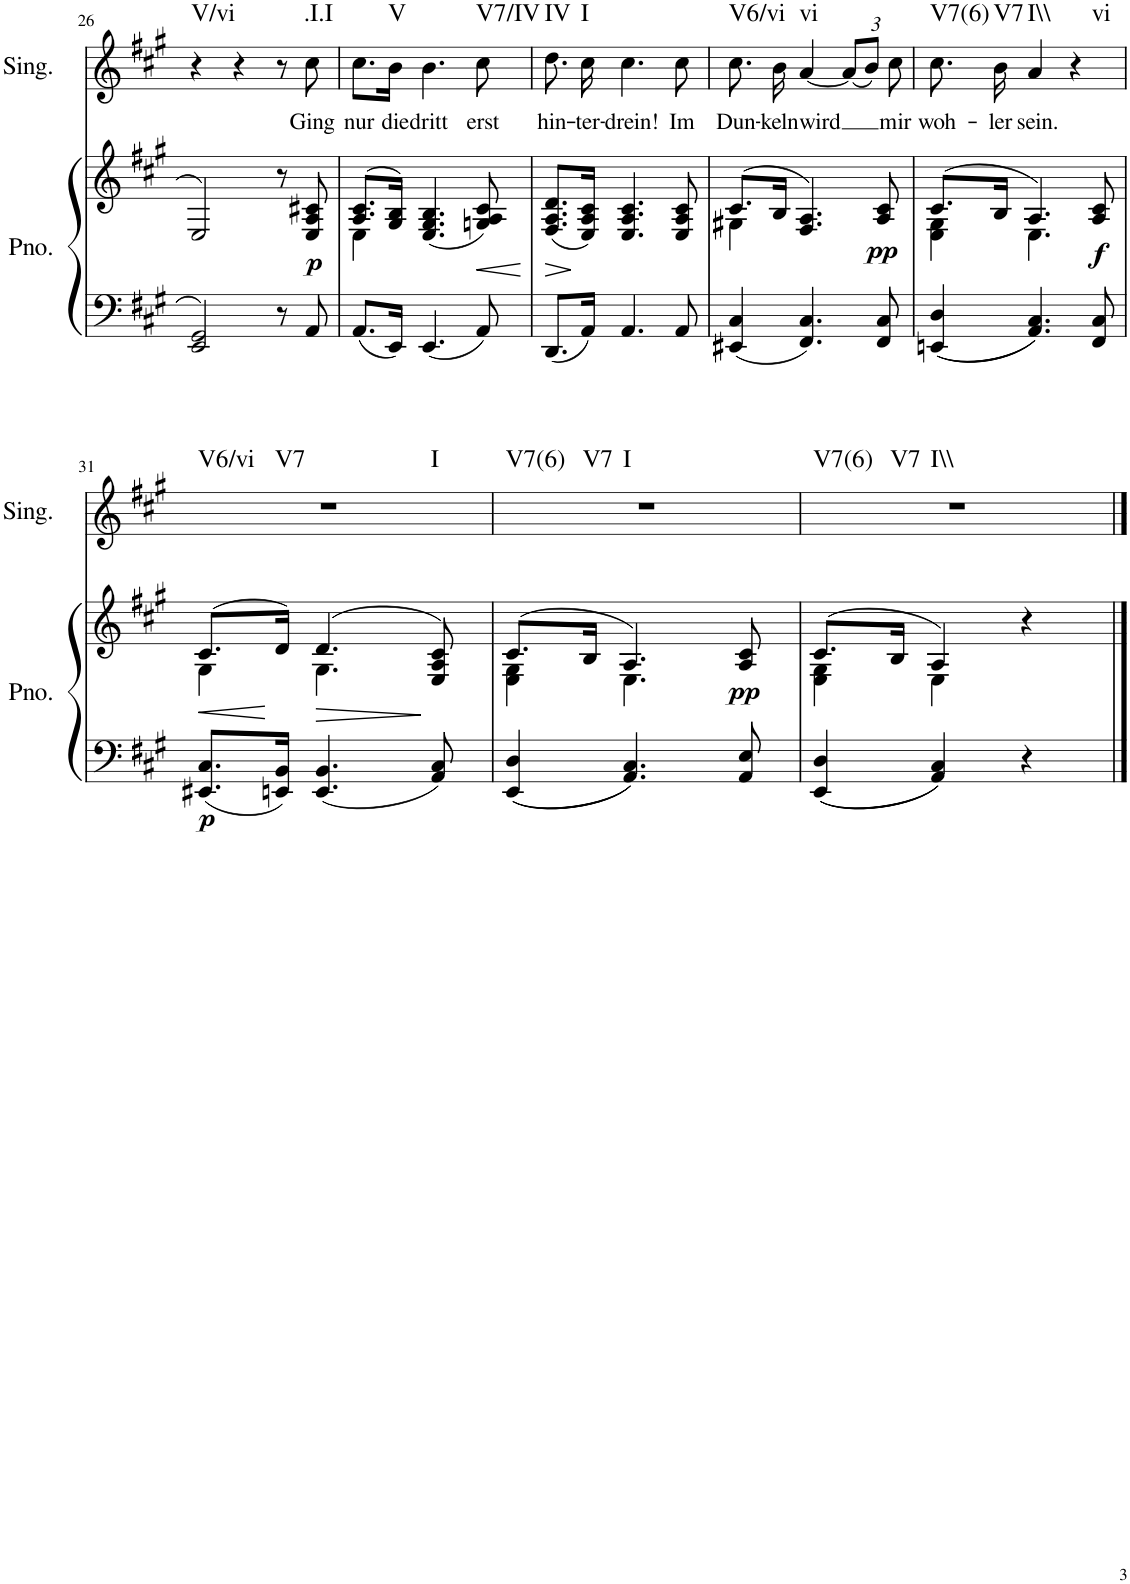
**kern	**kern	**dynam	**kern	**text	**harte
*part2	*part2	*part2	*part1	*part1	*part1
*staff3	*staff2	*staff2/3	*staff1	*staff1	*
*I"Pianoforte	*	*	*I"Singstimme	*	*
*I'Pno.	*	*	*I'Sing.	*	*
!!LO:PB:g=z
*clefF4	*clefG2	*	*clefG2	*	*
*k[f#c#g#]	*k[f#c#g#]	*	*k[f#c#g#]	*	*
*M3/4	*M3/4	*	*M3/4	*	*
=26	=26	=26	=26	=26	=26
!	!	!	!	!	!LO:H:kt=V/vi
2EE/ 2GG#/	2E/	.	4r	.	N
.	.	.	4r	.	.
8r	8r	.	8r	.	.
!	!	!LO:DY:b	!	!LO:LY:b	!LO:H:kt=.I.I
8AA/	8E/ 8A/ 8c#X/	p	8cc#\	Ging	N
=27	=27	=27	=27	=27	=27
*	*^	*	*	*	*
!	!	!	!	!	!LO:LY:b	!
8.AA/L	(8.A/ 8.c#/L	4E\	.	8.cc#\L	nur	.
!	!	!	!	!	!LO:LY:b	!LO:H:kt=V
16EE/Jk	16G#/ 16B/Jk)	.	.	16b\Jk	die	N
!	!	!	!	!	!LO:LY:b	!
4.EE/	(4.E/ 4.G#/ 4.B/	2ryy	.	4.b\	dritt	.
!	!	!	!LO:HP:b	!	!LO:LY:b	!LO:H:kt=V7/IV
8AA/	8Gn/ 8A/ 8c#/)	.	<	8cc#\	erst	N
*	*v	*v	*	*	*	*
.	.	[	.	.	.
=28	=28	=28	=28	=28	=28
!	!	!LO:HP:b	!	!LO:LY:b	!LO:H:kt=IV
8.DD/L	(8.F#/ 8.A/ 8.d/L	>	8.dd\	hin-	N
!	!	!	!	!LO:LY:b	!LO:H:kt=I
16AA/Jk	16E/ 16A/ 16c#/Jk)	]	16cc#\	-ter-	N
!	!	!	!	!LO:LY:b	!
4.AA/	4.E/ 4.A/ 4.c#/	.	4.cc#\	-drein!	.
!	!	!	!	!LO:LY:b	!
8AA/	8E/ 8A/ 8c#/	.	8cc#\	Im	.
=29	=29	=29	=29	=29	=29
*	*^	*	*	*	*
!	!	!	!	!	!LO:LY:b	!LO:H:kt=V6/vi
4EE#X/ 4C#/	(8.c#/L	4G#X\	.	8.cc#\	Dun-	N
!	!	!	!	!	!LO:LY:b	!
.	16B/Jk	.	.	16b\	-keln	.
!	!	!	!	!	!LO:LY:b	!LO:H:kt=vi
4.FF#/ 4.C#/	4.F#/ 4.A/)	2ryy	.	[4a/	wird	N
*	*	*	*	*Xbrackettup	*	*
.	.	.	.	(12a/L]	.	.
.	.	.	.	12b/J)	.	.
!	!	!	!LO:DY:b	!	!	!
8FF#/ 8C#/	8A/ 8c#/	.	pp	.	.	.
!	!	!	!	!	!LO:LY:b	!
.	.	.	.	12cc#\	mir	.
=30	=30	=30	=30	=30	=30	=30
!	!	!	!	!	!LO:LY:b	!LO:H:kt=V7(6)
4EEn/ 4D/	(8.c#/L	4E\ 4G#\	.	8.cc#\	woh-	N
!	!	!	!	!	!LO:LY:b	!LO:H:kt=V7
.	16B/Jk	.	.	16b\	-ler	N
!	!	!	!	!	!LO:LY:b	!LO:H:kt=I\\
4.AA/ 4.C#/	4.A/)	4.E\	.	4a/	sein.	N
!	!	!	!	!	!	!LO:H:kt=vi
.	.	.	.	4r	.	N
!	!	!	!LO:DY:b	!	!	!
8FF#/ 8C#/	8A/ 8c#/	8ryy	f	.	.	.
!!LO:LB:g=z
=31	=31	=31	=31	=31	=31	=31
!	!	!	!LO:HP:b	!	!	!
!	!	!	!LO:DY:n=1:b=2	!	!	!LO:H:n=1:kt=V6/vi
!	!	!	!	!	!	!LO:H:n=2:kt=V7
!	!	!	!	!	!	!LO:H:n=3:kt=I
8.EE#X/ 8.C#/L	(8.c#/L	4G#\	< p	2.r	.	N N N
16EEn/ 16BB/Jk	16d/Jk)	.	[	.	.	.
!	!	!	!LO:HP:b	!	!	!
4.EE/ 4.BB/	(4.d/	4.G#\	>	.	.	.
8AA/ 8C#/	8E/ 8A/ 8c#/)	8ryy	]	.	.	.
=32	=32	=32	=32	=32	=32	=32
!	!	!	!	!	!	!LO:H:n=1:kt=V7(6)
!	!	!	!	!	!	!LO:H:n=2:kt=V7
!	!	!	!	!	!	!LO:H:n=3:kt=I
4EE/ 4D/	(8.c#/L	4E\ 4G#\	.	2.r	.	N N N
.	16B/Jk	.	.	.	.	.
4.AA/ 4.C#/	4.A/)	4.E\	.	.	.	.
!	!	!	!LO:DY:b	!	!	!
8AA/ 8E/	8A/ 8c#/	8ryy	pp	.	.	.
=33	=33	=33	=33	=33	=33	=33
!	!	!	!	!	!	!LO:H:n=1:kt=V7(6)
!	!	!	!	!	!	!LO:H:n=2:kt=V7
!	!	!	!	!	!	!LO:H:n=3:kt=I\\
4EE/ 4D/	(8.c#/L	4E\ 4G#\	.	2.r	.	N N N
.	16B/Jk	.	.	.	.	.
4AA/ 4C#/	4A/)	4E\	.	.	.	.
4r	4r	4ryy	.	.	.	.
*	*v	*v	*	*	*	*
==	==	==	==	==	==
*-	*-	*-	*-	*-	*-
